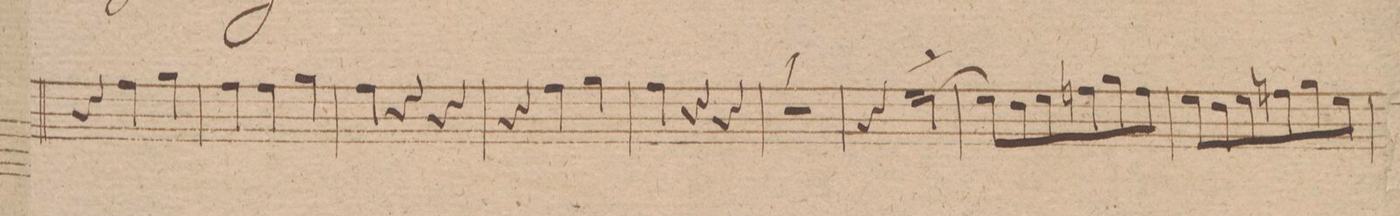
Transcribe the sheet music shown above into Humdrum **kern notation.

**kern	**dynam
*I"Flauto 2do	*
*clefG2	*
*k[f#]	*
*met(c|)	*
*M3/4	*
4r	.
4ff#\	.
4gg\	.
=190	=190
4ff#\	.
4ff#\	.
4gg\	.
=191	=191
4ff#\	.
4r	.
4r	.
=192	=192
4r	.
4ff#\	.
4gg\	.
=193	=193
4ff#\	.
4r	.
4r	.
=194	=194
2.r	.
=195	=195
4r	.
[2ee\^	.
=196	=196
8ee\L]	.
8dd\	.
8ee\	.
8ffn\	.
8gg\	.
8ff\J	.
=197	=197
8ee\L	.
8dd\	.
8ee\	.
8ffn\	.
8gg\	.
8ee\J	.
=198	=198
*-	*-
